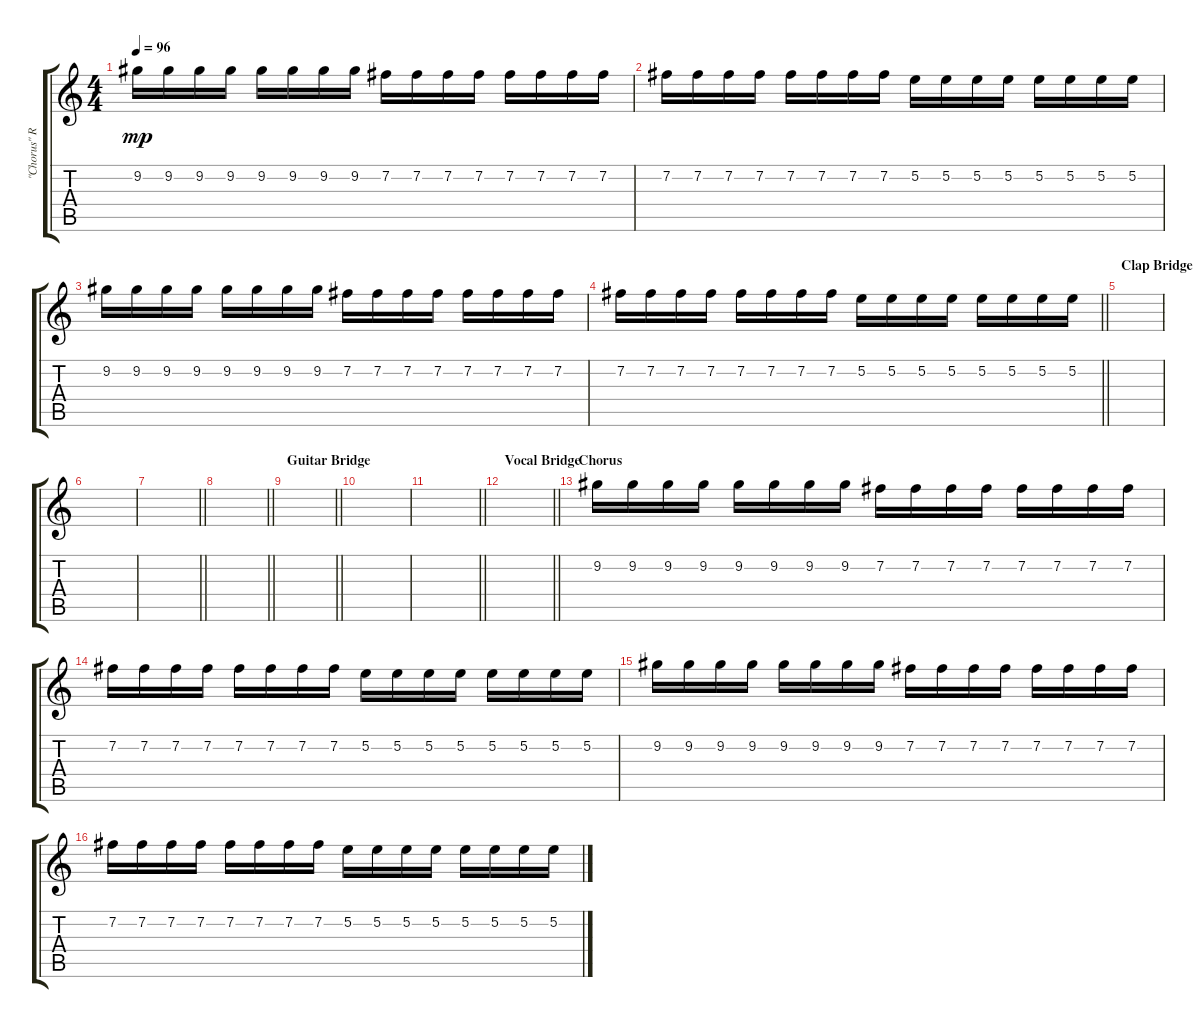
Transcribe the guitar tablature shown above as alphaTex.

\track ("\"Chorus\" Riffs - 1" "\"Chorus\" R") {mute instrument electricguitarmuted}
\staff {score tabs}
\tuning (E4 B3 G3 D3 A2 E2) {hide}
\ts (4 4)
\tempo 96
\clef g2
\ks c
9.2.16{dy mp} 9.2.16 9.2.16 9.2.16 9.2.16 9.2.16 9.2.16 9.2.16 7.2.16 7.2.16 7.2.16 7.2.16 7.2.16 7.2.16 7.2.16 7.2.16 |
7.2.16 7.2.16 7.2.16 7.2.16 7.2.16 7.2.16 7.2.16 7.2.16 5.2.16 5.2.16 5.2.16 5.2.16 5.2.16 5.2.16 5.2.16 5.2.16 |
9.2.16 9.2.16 9.2.16 9.2.16 9.2.16 9.2.16 9.2.16 9.2.16 7.2.16 7.2.16 7.2.16 7.2.16 7.2.16 7.2.16 7.2.16 7.2.16 |
\barLineRight lightlight
7.2.16 7.2.16 7.2.16 7.2.16 7.2.16 7.2.16 7.2.16 7.2.16 5.2.16 5.2.16 5.2.16 5.2.16 5.2.16 5.2.16 5.2.16 5.2.16 |
\section ("" "Clap Bridge")
|
|
\barLineRight lightlight
|
\barLineRight lightlight
|
\section ("" "Guitar Bridge")
\barLineRight lightlight
|
|
\barLineRight lightlight
|
\section ("" "Vocal Bridge")
\barLineRight lightlight
|
\section ("" "Chorus ")
9.2.16 9.2.16 9.2.16 9.2.16 9.2.16 9.2.16 9.2.16 9.2.16 7.2.16 7.2.16 7.2.16 7.2.16 7.2.16 7.2.16 7.2.16 7.2.16 |
7.2.16 7.2.16 7.2.16 7.2.16 7.2.16 7.2.16 7.2.16 7.2.16 5.2.16 5.2.16 5.2.16 5.2.16 5.2.16 5.2.16 5.2.16 5.2.16 |
9.2.16 9.2.16 9.2.16 9.2.16 9.2.16 9.2.16 9.2.16 9.2.16 7.2.16 7.2.16 7.2.16 7.2.16 7.2.16 7.2.16 7.2.16 7.2.16 |
7.2.16 7.2.16 7.2.16 7.2.16 7.2.16 7.2.16 7.2.16 7.2.16 5.2.16 5.2.16 5.2.16 5.2.16 5.2.16 5.2.16 5.2.16 5.2.16
